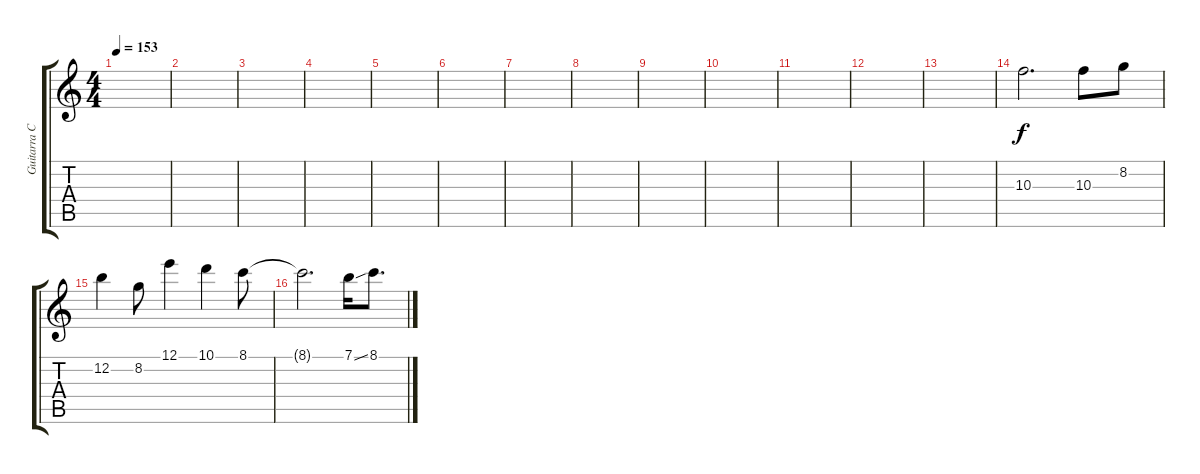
\track ("Guitarra Coda" "Guitarra C") {instrument distortionguitar}
\staff {score tabs}
\tuning (E4 B3 G3 D3 A2 E2) {hide}
\ts (4 4)
\tempo 153
\clef g2
\ks c
|
|
|
|
|
|
|
|
|
|
|
|
|
10.3.2{d} 10.3.8 8.2.8 |
12.2.4 8.2.8 12.1.4 10.1.4 8.1.8 |
8.1{t}.2{d} 7.1{ss}.16 8.1.8{d}
